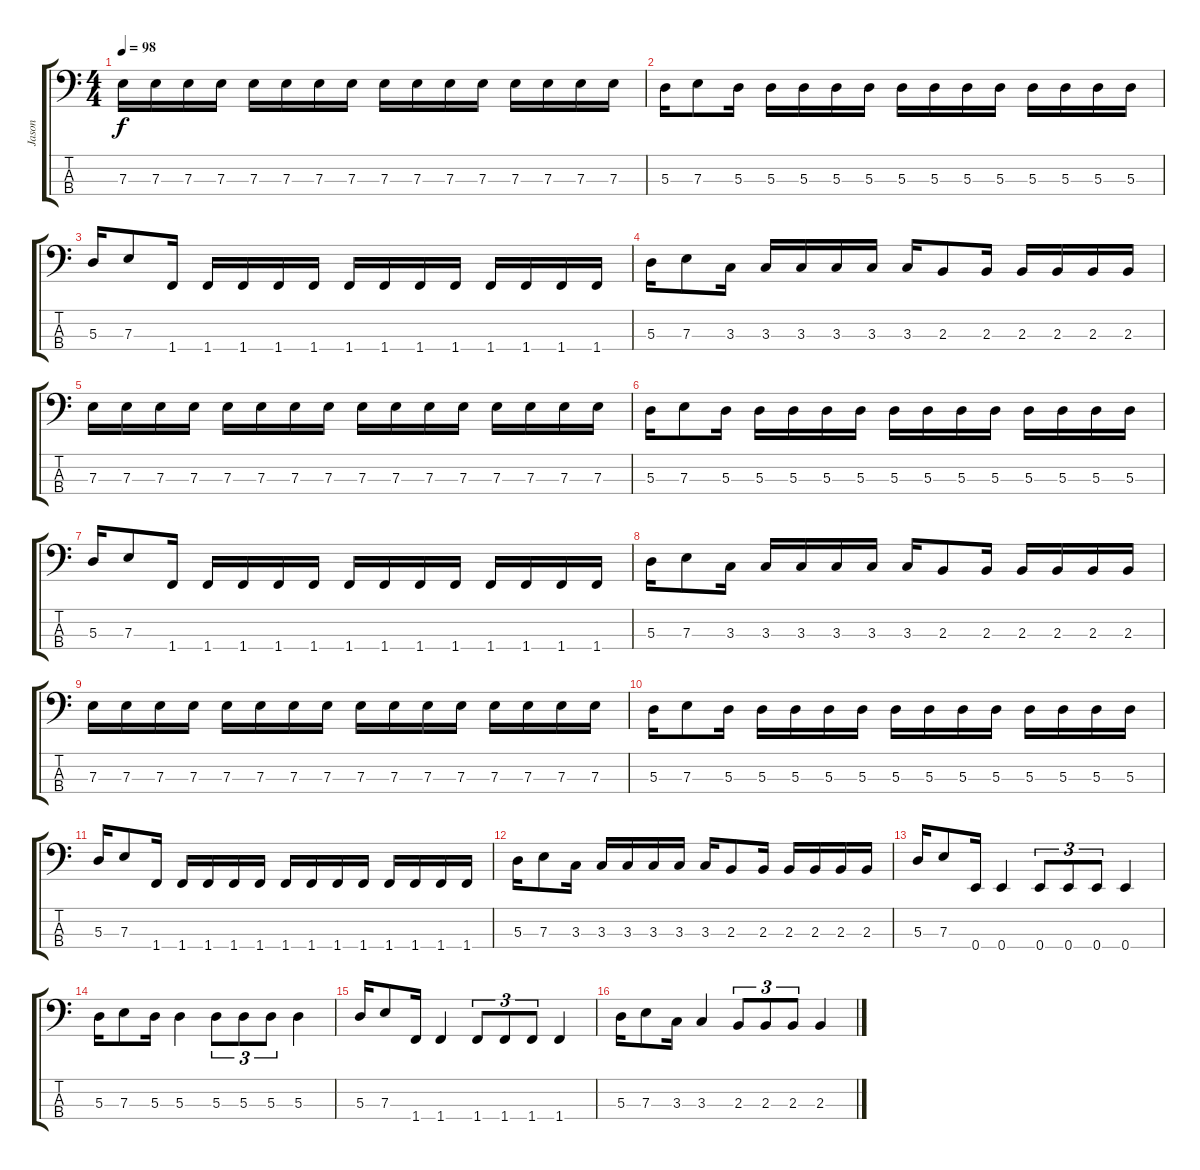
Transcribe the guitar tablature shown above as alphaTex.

\track ("Jason" "Jason") {instrument electricbasspick}
\staff {score tabs}
\tuning (G2 D2 A1 E1) {hide}
\ts (4 4)
\tempo 98
\clef f4
\ks c
7.3.16{dy f} 7.3.16 7.3.16 7.3.16 7.3.16 7.3.16 7.3.16 7.3.16 7.3.16 7.3.16 7.3.16 7.3.16 7.3.16 7.3.16 7.3.16 7.3.16 |
5.3.16 7.3.8 5.3.16 5.3.16 5.3.16 5.3.16 5.3.16 5.3.16 5.3.16 5.3.16 5.3.16 5.3.16 5.3.16 5.3.16 5.3.16 |
5.3.16 7.3.8 1.4.16 1.4.16 1.4.16 1.4.16 1.4.16 1.4.16 1.4.16 1.4.16 1.4.16 1.4.16 1.4.16 1.4.16 1.4.16 |
5.3.16 7.3.8 3.3.16 3.3.16 3.3.16 3.3.16 3.3.16 3.3.16 2.3.8 2.3.16 2.3.16 2.3.16 2.3.16 2.3.16 |
7.3.16 7.3.16 7.3.16 7.3.16 7.3.16 7.3.16 7.3.16 7.3.16 7.3.16 7.3.16 7.3.16 7.3.16 7.3.16 7.3.16 7.3.16 7.3.16 |
5.3.16 7.3.8 5.3.16 5.3.16 5.3.16 5.3.16 5.3.16 5.3.16 5.3.16 5.3.16 5.3.16 5.3.16 5.3.16 5.3.16 5.3.16 |
5.3.16 7.3.8 1.4.16 1.4.16 1.4.16 1.4.16 1.4.16 1.4.16 1.4.16 1.4.16 1.4.16 1.4.16 1.4.16 1.4.16 1.4.16 |
5.3.16 7.3.8 3.3.16 3.3.16 3.3.16 3.3.16 3.3.16 3.3.16 2.3.8 2.3.16 2.3.16 2.3.16 2.3.16 2.3.16 |
7.3.16 7.3.16 7.3.16 7.3.16 7.3.16 7.3.16 7.3.16 7.3.16 7.3.16 7.3.16 7.3.16 7.3.16 7.3.16 7.3.16 7.3.16 7.3.16 |
5.3.16 7.3.8 5.3.16 5.3.16 5.3.16 5.3.16 5.3.16 5.3.16 5.3.16 5.3.16 5.3.16 5.3.16 5.3.16 5.3.16 5.3.16 |
5.3.16 7.3.8 1.4.16 1.4.16 1.4.16 1.4.16 1.4.16 1.4.16 1.4.16 1.4.16 1.4.16 1.4.16 1.4.16 1.4.16 1.4.16 |
5.3.16 7.3.8 3.3.16 3.3.16 3.3.16 3.3.16 3.3.16 3.3.16 2.3.8 2.3.16 2.3.16 2.3.16 2.3.16 2.3.16 |
5.3.16 7.3.8 0.4.16 0.4.4 0.4.8{tu (3 2)} 0.4.8{tu (3 2)} 0.4.8{tu (3 2)} 0.4.4 |
5.3.16 7.3.8 5.3.16 5.3.4 5.3.8{tu (3 2)} 5.3.8{tu (3 2)} 5.3.8{tu (3 2)} 5.3.4 |
5.3.16 7.3.8 1.4.16 1.4.4 1.4.8{tu (3 2)} 1.4.8{tu (3 2)} 1.4.8{tu (3 2)} 1.4.4 |
5.3.16 7.3.8 3.3.16 3.3.4 2.3.8{tu (3 2)} 2.3.8{tu (3 2)} 2.3.8{tu (3 2)} 2.3.4
